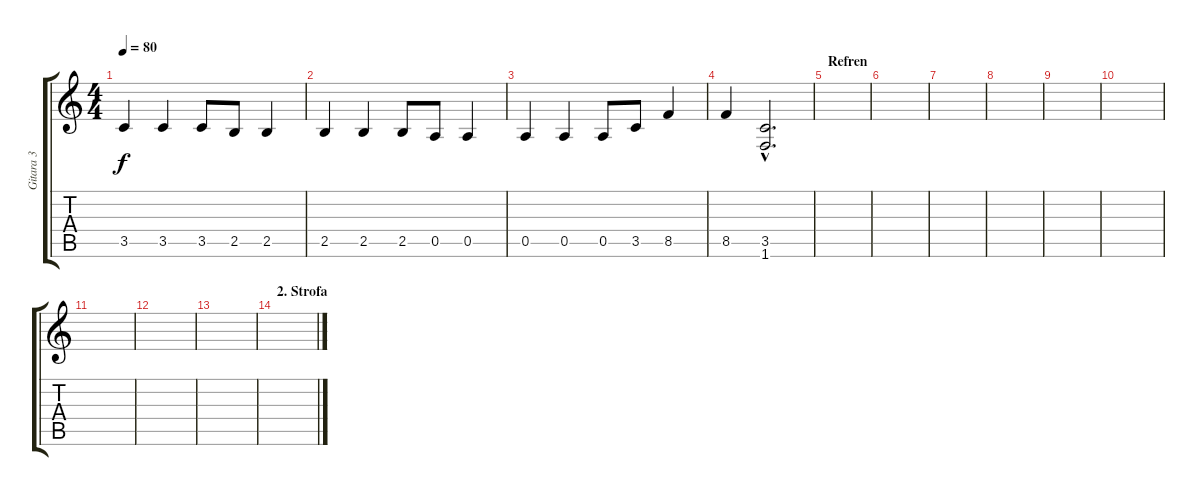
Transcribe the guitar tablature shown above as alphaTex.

\track ("Gitara 3" "Gitara 3") {instrument electricguitarmuted}
\staff {score tabs}
\tuning (E4 B3 G3 D3 A2 E2) {hide}
\ts (4 4)
\tempo 80
\clef g2
\ks c
3.5.4{dy f} 3.5.4 3.5.8 2.5.8 2.5.4 |
2.5.4 2.5.4 2.5.8 0.5.8 0.5.4 |
0.5.4 0.5.4 0.5.8 3.5.8 8.5.4 |
8.5.4 (3.5{hac} 1.6{hac}).2{d} |
\section ("" "Refren")
|
|
|
|
|
|
|
|
|
\section ("" "2. Strofa")
